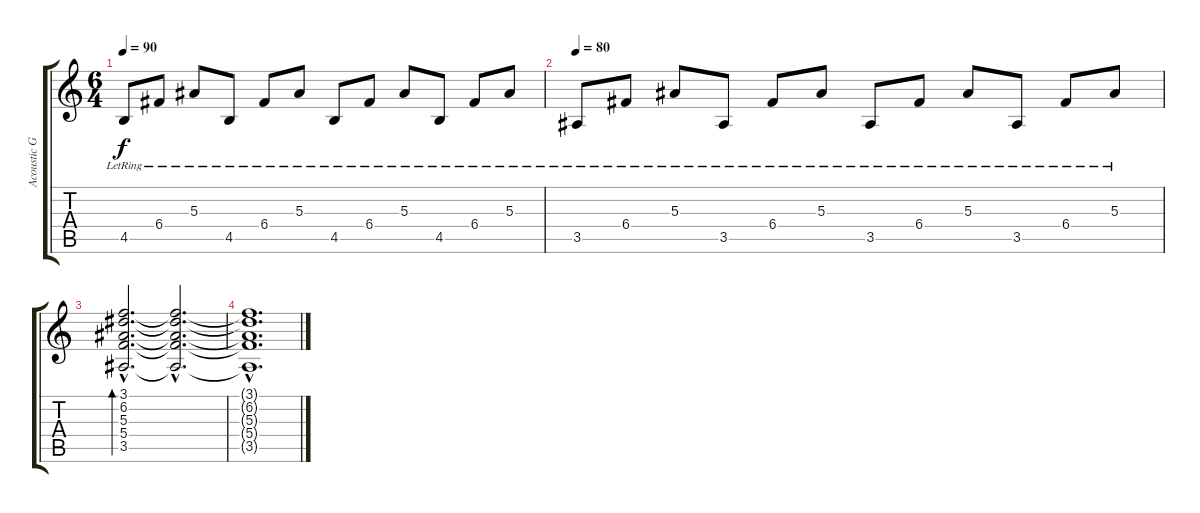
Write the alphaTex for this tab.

\track ("Acoustic Guitar 2" "Acoustic G") {instrument acousticguitarnylon}
\staff {score tabs}
\tuning (D4 A3 F3 C3 G2 C2) {hide}
\ts (6 4)
\tempo 90
\clef g2
\ks c
4.5{lr}.8{dy f} 6.4{lr}.8 5.3{lr}.8 4.5{lr}.8 6.4{lr}.8 5.3{lr}.8 4.5{lr}.8 6.4{lr}.8 5.3{lr}.8 4.5{lr}.8 6.4{lr}.8 5.3{lr}.8 |
\tempo 80
3.5{lr}.8 6.4{lr}.8 5.3{lr}.8 3.5{lr}.8 6.4{lr}.8 5.3{lr}.8 3.5{lr}.8 6.4{lr}.8 5.3{lr}.8 3.5{lr}.8 6.4{lr}.8 5.3{lr}.8 |
(3.1{hac} 6.2{hac} 5.3{hac} 5.4{hac} 3.5{hac}).2{d bd 240} (3.1{hac t} 6.2{hac t} 5.3{hac t} 5.4{hac t} 3.5{hac t}).2{d volume 0} |
(3.1{hac t} 6.2{hac t} 5.3{hac t} 5.4{hac t} 3.5{hac t}).1{d}
